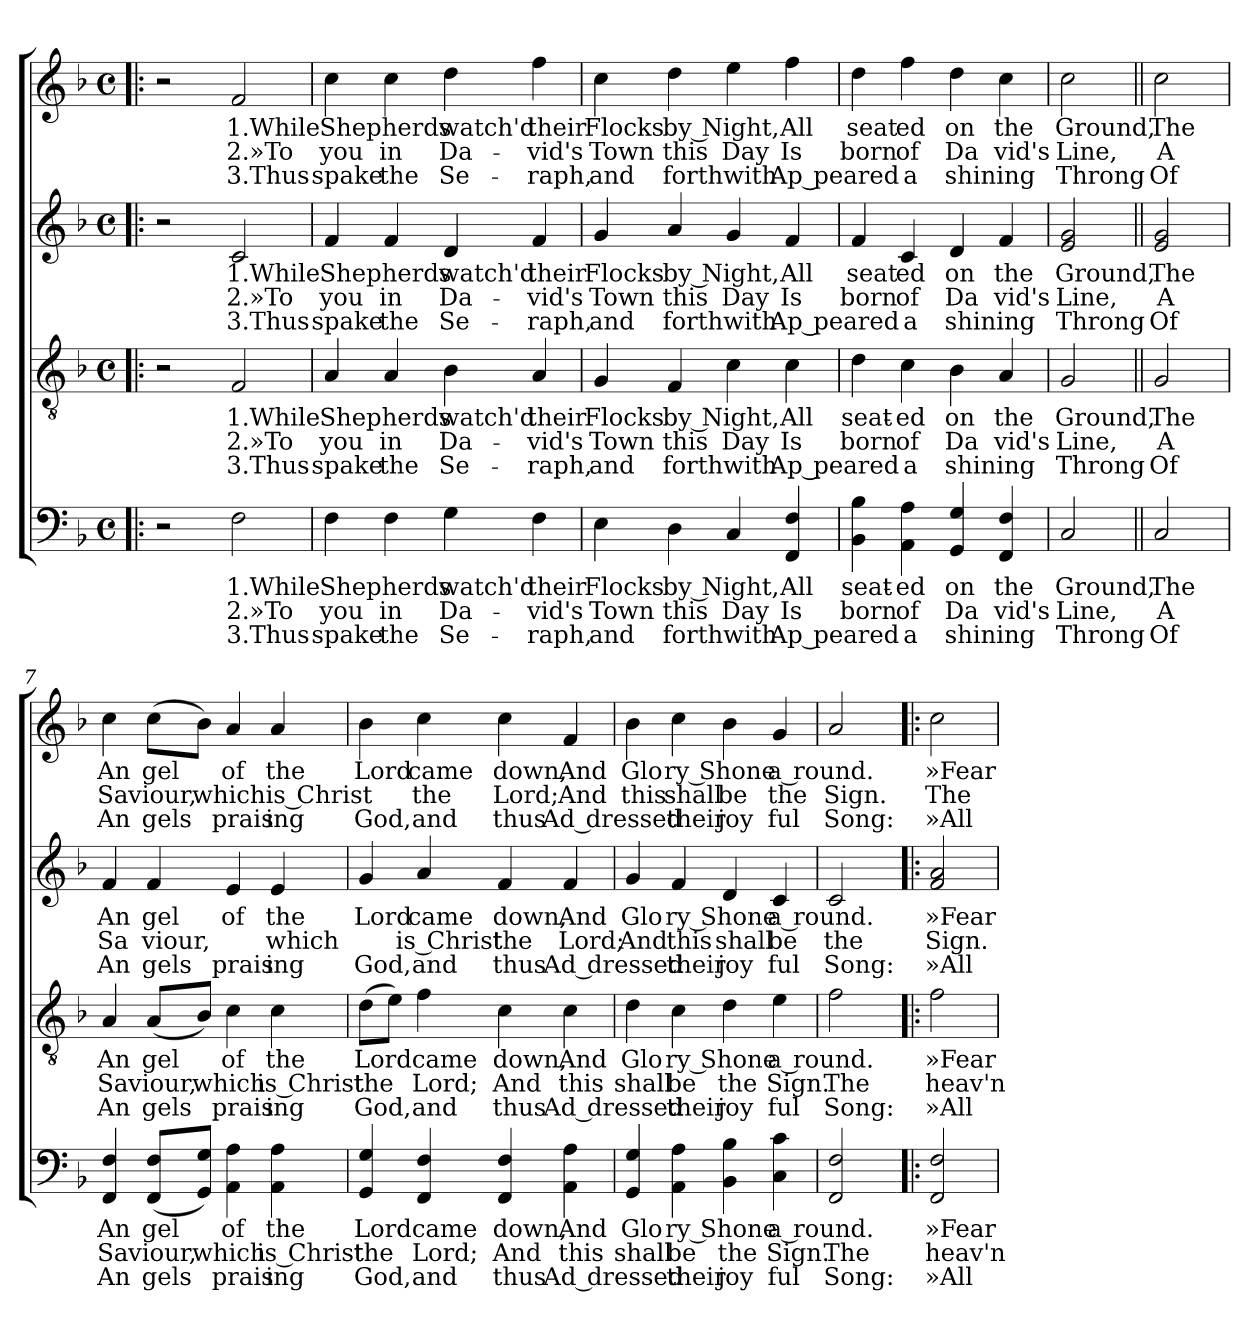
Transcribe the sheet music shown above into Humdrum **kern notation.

**kern	**text	**text	**text	**kern	**text	**text	**text	**kern	**text	**text	**text	**kern	**text	**text	**text
*part4	*part4	*part4	*part4	*part3	*part3	*part3	*part3	*part2	*part2	*part2	*part2	*part1	*part1	*part1	*part1
*staff4	*staff4	*staff4	*staff4	*staff3	*staff3	*staff3	*staff3	*staff2	*staff2	*staff2	*staff2	*staff1	*staff1	*staff1	*staff1
*clefF4	*	*	*	*clefGv2	*	*	*	*clefG2	*	*	*	*clefG2	*	*	*
*k[b-]	*	*	*	*k[b-]	*	*	*	*k[b-]	*	*	*	*k[b-]	*	*	*
*F:	*	*	*	*F:	*	*	*	*F:	*	*	*	*F:	*	*	*
*M4/4	*	*	*	*M4/4	*	*	*	*M4/4	*	*	*	*M4/4	*	*	*
*met(c)	*	*	*	*met(c)	*	*	*	*met(c)	*	*	*	*met(c)	*	*	*
=1!|:	=1!|:	=1!|:	=1!|:	=1!|:	=1!|:	=1!|:	=1!|:	=1!|:	=1!|:	=1!|:	=1!|:	=1!|:	=1!|:	=1!|:	=1!|:
2r	.	.	.	2r	.	.	.	2r	.	.	.	2r	.	.	.
!	!LO:LY:a:rj	!LO:LY:a:rj	!LO:LY:a:rj	!	!LO:LY:b:rj	!LO:LY:b:rj	!LO:LY:b:rj	!	!LO:LY:a:rj	!LO:LY:a:rj	!LO:LY:a:rj	!	!LO:LY:b:rj	!LO:LY:b:rj	!LO:LY:b:rj
2F\	1.While	2.»To	3.Thus	2F/	1.While	2.»To	3.Thus	2c/	1.While	2.»To	3.Thus	2f/	1.While	2.»To	3.Thus
=2	=2	=2	=2	=2	=2	=2	=2	=2	=2	=2	=2	=2	=2	=2	=2
!	!LO:LY:a	!LO:LY:a	!LO:LY:a	!	!LO:LY:b	!LO:LY:b	!LO:LY:b	!	!LO:LY:a	!LO:LY:a	!LO:LY:a	!	!LO:LY:b	!LO:LY:b	!LO:LY:b
4F\	Shepherds	you	spake	4A/	Shepherds	you	spake	4f/	Shepherds	you	spake	4cc\	Shepherds	you	spake
!	!	!LO:LY:a	!LO:LY:a	!	!	!LO:LY:b	!LO:LY:b	!	!	!LO:LY:a	!LO:LY:a	!	!	!LO:LY:b	!LO:LY:b
4F\	.	in	the	4A/	.	in	the	4f/	.	in	the	4cc\	.	in	the
!	!LO:LY:a	!LO:LY:a	!LO:LY:a	!	!LO:LY:b	!LO:LY:b	!LO:LY:b	!	!LO:LY:a	!LO:LY:a	!LO:LY:a	!	!LO:LY:b	!LO:LY:b	!LO:LY:b
4G\	watch'd	Da-	Se-	4B-\	watch'd	Da-	Se-	4d/	watch'd	Da-	Se-	4dd\	watch'd	Da-	Se-
!	!LO:LY:a	!LO:LY:a	!LO:LY:a	!	!LO:LY:b	!LO:LY:b	!LO:LY:b	!	!LO:LY:a	!LO:LY:a	!LO:LY:a	!	!LO:LY:b	!LO:LY:b	!LO:LY:b
4F\	their	-vid's	-raph,	4A/	their	-vid's	-raph,	4f/	their	-vid's	-raph,	4ff\	their	-vid's	-raph,
=3	=3	=3	=3	=3	=3	=3	=3	=3	=3	=3	=3	=3	=3	=3	=3
!	!LO:LY:a	!LO:LY:a	!LO:LY:a	!	!LO:LY:b	!LO:LY:b	!LO:LY:b	!	!LO:LY:a	!LO:LY:a	!LO:LY:a	!	!LO:LY:b	!LO:LY:b	!LO:LY:b
4E\	Flocks	Town	and	4G/	Flocks	Town	and	4g/	Flocks	Town	and	4cc\	Flocks	Town	and
!	!LO:LY:a	!LO:LY:a	!LO:LY:a	!	!LO:LY:b	!LO:LY:b	!LO:LY:b	!	!LO:LY:a	!LO:LY:a	!LO:LY:a	!	!LO:LY:b	!LO:LY:b	!LO:LY:b
4D\	by Night,	this	forthwith	4F/	by Night,	this	forthwith	4a/	by Night,	this	forthwith	4dd\	by Night,	this	forthwith
!	!	!LO:LY:a	!	!	!	!LO:LY:b	!	!	!	!LO:LY:a	!	!	!	!LO:LY:b	!
4C/	.	Day	.	4c\	.	Day	.	4g/	.	Day	.	4ee\	.	Day	.
!	!LO:LY:a	!LO:LY:a	!LO:LY:a	!	!LO:LY:b	!LO:LY:b	!LO:LY:b	!	!LO:LY:a	!LO:LY:a	!LO:LY:a	!	!LO:LY:b	!LO:LY:b	!LO:LY:b
4FF/ 4F/	All	Is	Ap peared	4c\	All	Is	Ap peared	4f/	All	Is	Ap peared	4ff\	All	Is	Ap peared
=4	=4	=4	=4	=4	=4	=4	=4	=4	=4	=4	=4	=4	=4	=4	=4
!	!LO:LY:a	!LO:LY:a	!	!	!LO:LY:b	!LO:LY:b	!	!	!LO:LY:a	!LO:LY:a	!	!	!LO:LY:b	!LO:LY:b	!
4BB-\ 4B-\	seat-	born	.	4d\	seat-	born	.	4f/	seat	born	.	4dd\	seat	born	.
!	!LO:LY:a	!LO:LY:a	!LO:LY:a	!	!LO:LY:b	!LO:LY:b	!LO:LY:b	!	!LO:LY:a	!LO:LY:a	!LO:LY:a	!	!LO:LY:b	!LO:LY:b	!LO:LY:b
4AA\ 4A\	-ed	of	a	4c\	-ed	of	a	4c/	ed	of	a	4ff\	ed	of	a
!	!LO:LY:a	!LO:LY:a	!LO:LY:a	!	!LO:LY:b	!LO:LY:b	!LO:LY:b	!	!LO:LY:a	!LO:LY:a	!LO:LY:a	!	!LO:LY:b	!LO:LY:b	!LO:LY:b
4GG/ 4G/	on	Da	shining	4B-\	on	Da	shining	4d/	on	Da	shining	4dd\	on	Da	shining
!	!LO:LY:a	!LO:LY:a	!	!	!LO:LY:b	!LO:LY:b	!	!	!LO:LY:a	!LO:LY:a	!	!	!LO:LY:b	!LO:LY:b	!
4FF/ 4F/	the	vid's	.	4A/	the	vid's	.	4f/	the	vid's	.	4cc\	the	vid's	.
!!LO:LB:g=z
=5	=5	=5	=5	=5	=5	=5	=5	=5	=5	=5	=5	=5	=5	=5	=5
!	!LO:LY:a	!LO:LY:a	!LO:LY:a	!	!LO:LY:b	!LO:LY:b	!LO:LY:b	!	!LO:LY:a	!LO:LY:a	!LO:LY:a	!	!LO:LY:b	!LO:LY:b	!LO:LY:b
2C/	Ground,	Line,	Throng	2G/	Ground,	Line,	Throng	2e/ 2g/	Ground,	Line,	Throng	2cc\	Ground,	Line,	Throng
=6||	=6||	=6||	=6||	=6||	=6||	=6||	=6||	=6||	=6||	=6||	=6||	=6||	=6||	=6||	=6||
!	!LO:LY:a	!LO:LY:a	!LO:LY:a	!	!LO:LY:b	!LO:LY:b	!LO:LY:b	!	!LO:LY:a	!LO:LY:a	!LO:LY:a	!	!LO:LY:b	!LO:LY:b	!LO:LY:b
2C/	The	A	Of	2G/	The	A	Of	2e/ 2g/	The	A	Of	2cc\	The	A	Of
=7	=7	=7	=7	=7	=7	=7	=7	=7	=7	=7	=7	=7	=7	=7	=7
!	!LO:LY:a	!LO:LY:a	!LO:LY:a	!	!LO:LY:b	!LO:LY:b	!LO:LY:b	!	!LO:LY:a	!LO:LY:a	!LO:LY:a	!	!LO:LY:b	!LO:LY:b	!LO:LY:b
4FF/ 4F/	An	Sa	An	4A/	An	Sa	An	4f/	An	Sa	An	4cc\	An	Sa	An
!	!LO:LY:a	!LO:LY:a	!LO:LY:a	!	!LO:LY:b	!LO:LY:b	!LO:LY:b	!	!LO:LY:a	!LO:LY:a	!LO:LY:a	!	!LO:LY:b	!LO:LY:b	!LO:LY:b
(<8FF/ 8F/L	gel	viour,	gels	(<8A/L	gel	viour,	gels	4f/	gel	viour,	gels	(>8cc\L	gel	viour,	gels
!	!	!LO:LY:a	!	!	!	!LO:LY:b	!	!	!	!	!	!	!	!LO:LY:b	!
8GG/ 8G/J)	.	which	.	8B-/J)	.	which	.	.	.	.	.	8b-\J)	.	which	.
!	!LO:LY:a	!	!LO:LY:a	!	!LO:LY:b	!	!LO:LY:b	!	!LO:LY:a	!	!LO:LY:a	!	!LO:LY:b	!	!LO:LY:b
4AA\ 4A\	of	.	prais	4c\	of	.	prais	4e/	of	.	prais	4a/	of	.	prais
!	!LO:LY:a	!LO:LY:a	!LO:LY:a	!	!LO:LY:b	!LO:LY:b	!LO:LY:b	!	!LO:LY:a	!LO:LY:a	!LO:LY:a	!	!LO:LY:b	!LO:LY:b	!LO:LY:b
4AA\ 4A\	the	is Christ	ing	4c\	the	is Christ	ing	4e/	the	which	ing	4a/	the	is Christ	ing
=8	=8	=8	=8	=8	=8	=8	=8	=8	=8	=8	=8	=8	=8	=8	=8
!	!LO:LY:a	!LO:LY:a	!LO:LY:a	!	!LO:LY:b	!LO:LY:b	!LO:LY:b	!	!LO:LY:a	!	!LO:LY:a	!	!LO:LY:b	!	!LO:LY:b
4GG/ 4G/	Lord	the	God,	(>8d\L	Lord	the	God,	4g/	Lord	.	God,	4b-\	Lord	.	God,
.	.	.	.	8e\J)	.	.	.	.	.	.	.	.	.	.	.
!	!LO:LY:a	!LO:LY:a	!LO:LY:a	!	!LO:LY:b	!LO:LY:b	!LO:LY:b	!	!LO:LY:a	!LO:LY:a	!LO:LY:a	!	!LO:LY:b	!LO:LY:b	!LO:LY:b
4FF/ 4F/	came	Lord;	and	4f\	came	Lord;	and	4a/	came	is Christ	and	4cc\	came	the	and
!	!LO:LY:a	!LO:LY:a	!LO:LY:a	!	!LO:LY:b	!LO:LY:b	!LO:LY:b	!	!LO:LY:a	!LO:LY:a	!LO:LY:a	!	!LO:LY:b	!LO:LY:b	!LO:LY:b
4FF/ 4F/	down,	And	thus	4c\	down,	And	thus	4f/	down,	the	thus	4cc\	down,	Lord;	thus
!	!LO:LY:a	!LO:LY:a	!LO:LY:a	!	!LO:LY:b	!LO:LY:b	!LO:LY:b	!	!LO:LY:a	!LO:LY:a	!LO:LY:a	!	!LO:LY:b	!LO:LY:b	!LO:LY:b
4AA\ 4A\	And	this	Ad dressed	4c\	And	this	Ad dressed	4f/	And	Lord;	Ad dressed	4f/	And	And	Ad dressed
=9	=9	=9	=9	=9	=9	=9	=9	=9	=9	=9	=9	=9	=9	=9	=9
!	!LO:LY:a	!LO:LY:a	!	!	!LO:LY:b	!LO:LY:b	!	!	!LO:LY:a	!LO:LY:a	!	!	!LO:LY:b	!LO:LY:b	!
4GG/ 4G/	Glo	shall	.	4d\	Glo	shall	.	4g/	Glo	And	.	4b-\	Glo	this	.
!	!LO:LY:a	!LO:LY:a	!LO:LY:a	!	!LO:LY:b	!LO:LY:b	!LO:LY:b	!	!LO:LY:a	!LO:LY:a	!LO:LY:a	!	!LO:LY:b	!LO:LY:b	!LO:LY:b
4AA\ 4A\	ry Shone	be	their	4c\	ry Shone	be	their	4f/	ry Shone	this	their	4cc\	ry Shone	shall	their
!	!	!LO:LY:a	!LO:LY:a	!	!	!LO:LY:b	!LO:LY:b	!	!	!LO:LY:a	!LO:LY:a	!	!	!LO:LY:b	!LO:LY:b
4BB-\ 4B-\	.	the	joy	4d\	.	the	joy	4d/	.	shall	joy	4b-\	.	be	joy
!	!LO:LY:a	!LO:LY:a	!LO:LY:a	!	!LO:LY:b	!LO:LY:b	!LO:LY:b	!	!LO:LY:a	!LO:LY:a	!LO:LY:a	!	!LO:LY:b	!LO:LY:b	!LO:LY:b
4C\ 4c\	a round.	Sign.	ful	4e\	a round.	Sign.	ful	4c/	a round.	be	ful	4g/	a round.	the	ful
=10	=10	=10	=10	=10	=10	=10	=10	=10	=10	=10	=10	=10	=10	=10	=10
!	!	!LO:LY:a	!LO:LY:a	!	!	!LO:LY:b	!LO:LY:b	!	!	!LO:LY:a	!LO:LY:a	!	!	!LO:LY:b	!LO:LY:b
2FF/ 2F/	.	The	Song:	2f\	.	The	Song:	2c/	.	the	Song:	2a/	.	Sign.	Song:
!!LO:PB:g=z
=11!|:	=11!|:	=11!|:	=11!|:	=11!|:	=11!|:	=11!|:	=11!|:	=11!|:	=11!|:	=11!|:	=11!|:	=11!|:	=11!|:	=11!|:	=11!|:
!	!LO:LY:a	!LO:LY:a	!LO:LY:a	!	!LO:LY:b	!LO:LY:b	!LO:LY:b	!	!LO:LY:a	!LO:LY:a	!LO:LY:a	!	!LO:LY:b	!LO:LY:b	!LO:LY:b
2FF/ 2F/	»Fear	heav'n	»All	2f\	»Fear	heav'n	»All	2f/ 2a/	»Fear	Sign.	»All	2cc\	»Fear	The	»All
=	=	=	=	=	=	=	=	=	=	=	=	=	=	=	=
*-	*-	*-	*-	*-	*-	*-	*-	*-	*-	*-	*-	*-	*-	*-	*-
